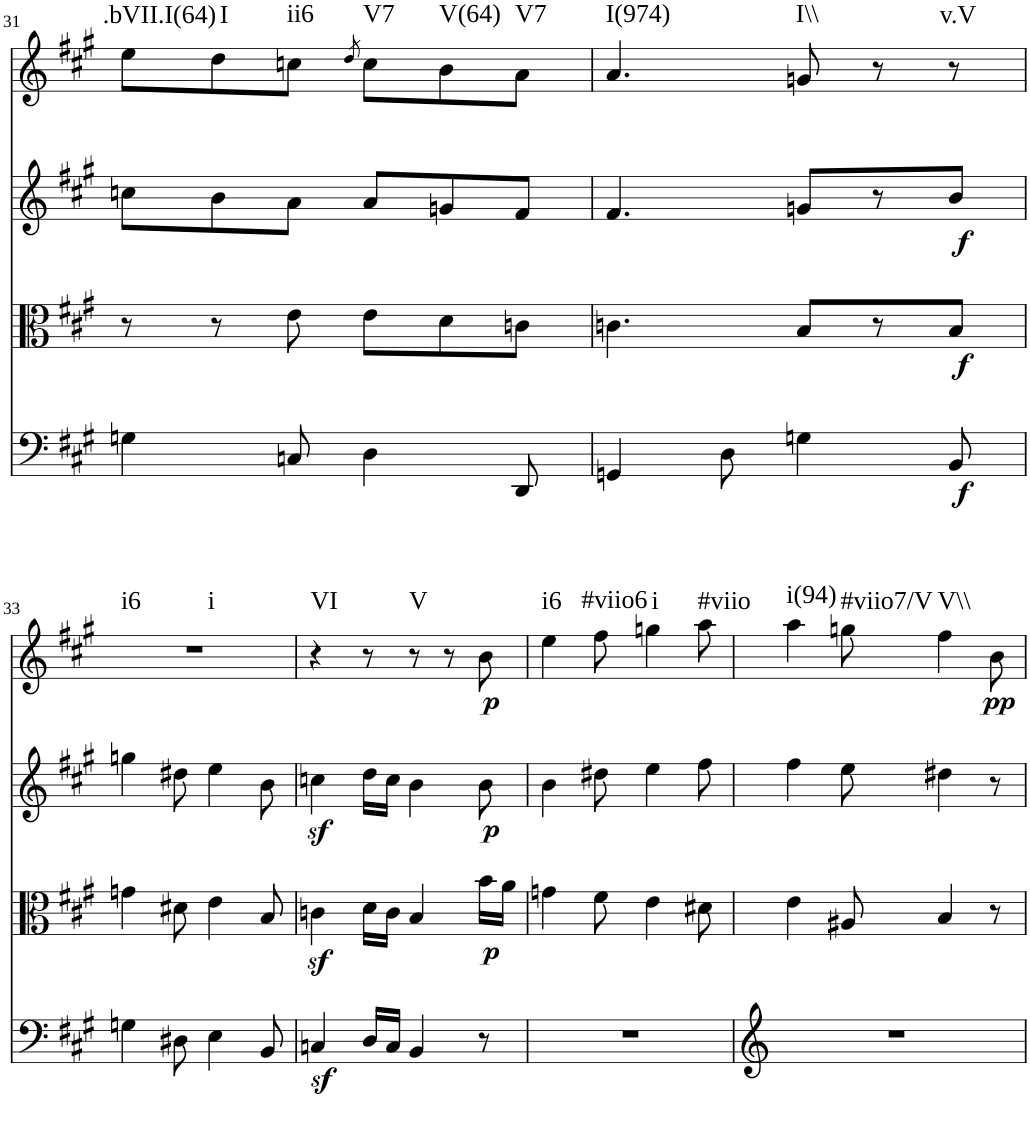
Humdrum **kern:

**kern	**dynam	**kern	**dynam	**kern	**dynam	**kern	**dynam	**harte
*part4	*part4	*part3	*part3	*part2	*part2	*part1	*part1	*part1
*staff4	*staff4	*staff3	*staff3	*staff2	*staff2	*staff1	*staff1	*
*I"Violoncello	*	*I"Viola	*	*I"Violin 2	*	*I"Violin 1	*	*
*I'Vc	*	*I'Vla	*	*I'Vln	*	*I'Vln	*	*
!!LO:PB:g=z
*clefF4	*	*clefC3	*	*clefG2	*	*clefG2	*	*
*k[f#c#g#]	*	*k[f#c#g#]	*	*k[f#c#g#]	*	*k[f#c#g#]	*	*
*A:	*	*A:	*	*A:	*	*A:	*	*
*M6/8	*	*M6/8	*	*M6/8	*	*M6/8	*	*
=31	=31	=31	=31	=31	=31	=31	=31	=31
!	!	!	!	!	!	!	!	!LO:H:kt=.bVII.I(64)
4Gn\	.	8r	.	8ccn\L	.	8ee\L	.	N
!	!	!	!	!	!	!	!	!LO:H:kt=I
.	.	8r	.	8b\	.	8dd\	.	N
!	!	!	!	!	!	!	!	!LO:H:kt=ii6
8Cn/	.	8e\	.	8a\J	.	8ccn\J	.	N
.	.	.	.	.	.	8qdd/	.	.
!	!	!	!	!	!	!	!	!LO:H:kt=V7
4D\	.	8e\L	.	8a/L	.	8cc\L	.	N
!	!	!	!	!	!	!	!	!LO:H:kt=V(64)
.	.	8d\	.	8gn/	.	8b\	.	N
!	!	!	!	!	!	!	!	!LO:H:kt=V7
8DD/	.	8cn\J	.	8f#/J	.	8a\J	.	N
=32	=32	=32	=32	=32	=32	=32	=32	=32
!	!	!	!	!	!	!	!	!LO:H:kt=I(974)
4GGn/	.	4.cn\	.	4.f#/	.	4.a/	.	N
8D\	.	.	.	.	.	.	.	.
!	!	!	!	!	!	!	!	!LO:H:kt=I\\
4Gn\	.	8B/L	.	8gn/L	.	8gn/	.	N
.	.	8r	.	8r	.	8r	.	.
!	!LO:DY:b	!	!LO:DY:b	!	!LO:DY:b	!	!	!LO:H:kt=v.V
8BB/	f	8B/J	f	8b/J	f	8r	.	N
!!LO:LB:g=z
=33	=33	=33	=33	=33	=33	=33	=33	=33
!	!	!	!	!	!	!	!	!LO:H:n=1:kt=i6
!	!	!	!	!	!	!	!	!LO:H:n=2:kt=i
4Gn\	.	4gn\	.	4ggn\	.	2.r	.	N N
8D#X\	.	8d#X\	.	8dd#X\	.	.	.	.
4E\	.	4e\	.	4ee\	.	.	.	.
8BB/	.	8B/	.	8b\	.	.	.	.
=34	=34	=34	=34	=34	=34	=34	=34	=34
!	!	!	!	!	!	!	!	!LO:H:kt=VI
4Cnz</	.	4cnz<\	.	4ccnz<\	.	4r	.	N
16D/LL	.	16d\LL	.	16dd\LL	.	8r	.	.
16C/JJ	.	16c\JJ	.	16cc\JJ	.	.	.	.
!	!	!	!	!	!	!	!	!LO:H:kt=V
4BB/	.	4B/	.	4b\	.	8r	.	N
.	.	.	.	.	.	8r	.	.
!	!	!	!LO:DY:b	!	!LO:DY:b	!	!LO:DY:b	!
8r	.	16b\LL	p	8b\	p	8b\	p	.
.	.	16a\JJ	.	.	.	.	.	.
=35	=35	=35	=35	=35	=35	=35	=35	=35
!	!	!	!	!	!	!	!	!LO:H:kt=i6
2.r	.	4gn\	.	4b\	.	4ee\	.	N
!	!	!	!	!	!	!	!	!LO:H:kt=#viio6
.	.	8f#\	.	8dd#X\	.	8ff#\	.	N
!	!	!	!	!	!	!	!	!LO:H:kt=i
.	.	4e\	.	4ee\	.	4ggn\	.	N
!	!	!	!	!	!	!	!	!LO:H:kt=#viio
.	.	8d#X\	.	8ff#\	.	8aa\	.	N
=36	=36	=36	=36	=36	=36	=36	=36	=36
!	!	!	!	!	!	!	!	!LO:H:kt=i(94)
2.r	.	4e\	.	4ff#\	.	4aa\	.	N
!	!	!	!	!	!	!	!	!LO:H:kt=#viio7/V
.	.	8A#X/	.	8ee\	.	8ggn\	.	N
!	!	!	!	!	!	!	!	!LO:H:kt=V\\
.	.	4B/	.	4dd#X\	.	4ff#\	.	N
!	!	!	!	!	!	!	!LO:DY:b	!
.	.	8r	.	8r	.	8b\	pp	.
=	=	=	=	=	=	=	=	=
*-	*-	*-	*-	*-	*-	*-	*-	*-
